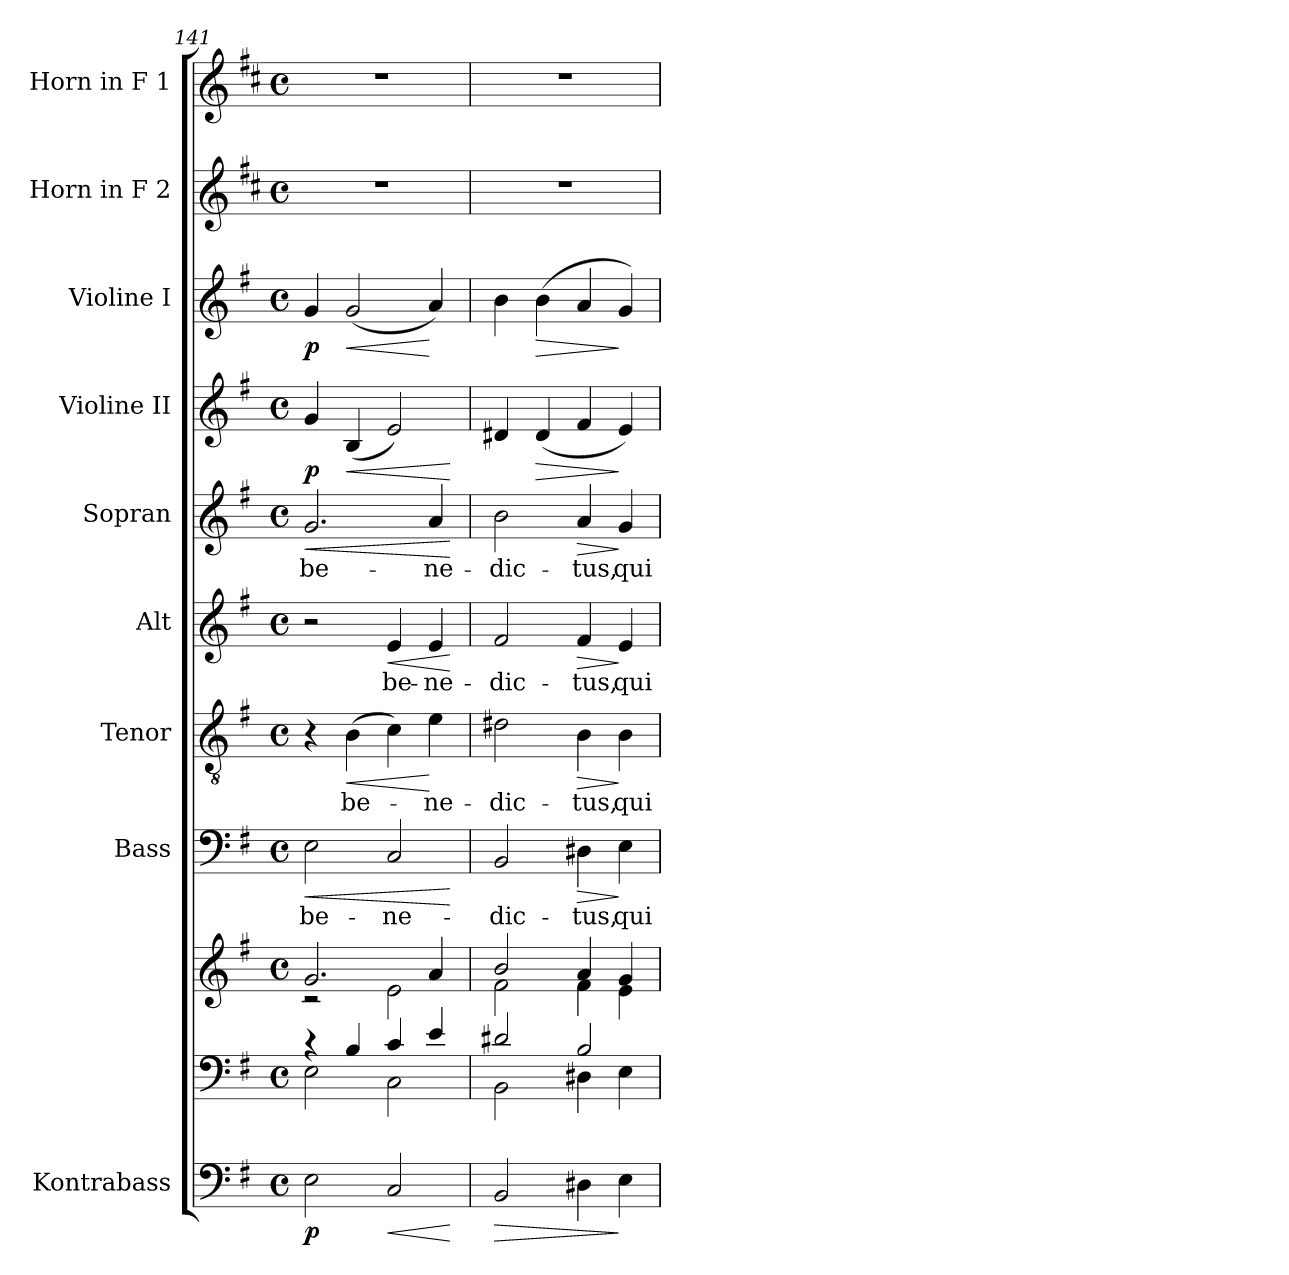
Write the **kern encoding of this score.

**kern	**dynam	**kern	**kern	**kern	**text	**dynam	**kern	**text	**dynam	**kern	**text	**dynam	**kern	**text	**dynam	**kern	**dynam	**kern	**dynam	**kern	**kern
*part10	*part10	*part9	*part9	*part8	*part8	*part8	*part7	*part7	*part7	*part6	*part6	*part6	*part5	*part5	*part5	*part4	*part4	*part3	*part3	*part2	*part1
*staff11	*staff11	*staff10	*staff9	*staff8	*staff8	*staff8	*staff7	*staff7	*staff7	*staff6	*staff6	*staff6	*staff5	*staff5	*staff5	*staff4	*staff4	*staff3	*staff3	*staff2	*staff1
*I"Kontrabass	*	*	*	*I"Bass	*	*	*I"Tenor	*	*	*I"Alt	*	*	*I"Sopran	*	*	*I"Violine II	*	*I"Violine I	*	*I"Horn in F 2	*I"Horn in F 1
*I'Kb.	*	*	*	*I'B.	*	*	*I'T.	*	*	*I'A.	*	*	*I'S.	*	*	*I'Vl. II	*	*I'Vl. I	*	*I'Hrn. 2	*I'Hrn. 1
*clefF4	*	*clefF4	*clefG2	*clefF4	*	*	*clefGv2	*	*	*clefG2	*	*	*clefG2	*	*	*clefG2	*	*clefG2	*	*clefG2	*clefG2
*ITrd7c12	*	*	*	*	*	*	*	*	*	*	*	*	*	*	*	*	*	*	*	*ITrd4c7	*ITrd4c7
*k[f#]	*	*k[f#]	*k[f#]	*k[f#]	*	*	*k[f#]	*	*	*k[f#]	*	*	*k[f#]	*	*	*k[f#]	*	*k[f#]	*	*k[f#]	*k[f#]
*G:	*	*G:	*G:	*G:	*	*	*G:	*	*	*G:	*	*	*G:	*	*	*G:	*	*G:	*	*G:	*G:
*M4/4	*	*M4/4	*M4/4	*M4/4	*	*	*M4/4	*	*	*M4/4	*	*	*M4/4	*	*	*M4/4	*	*M4/4	*	*M4/4	*M4/4
*met(c)	*	*met(c)	*met(c)	*met(c)	*	*	*met(c)	*	*	*met(c)	*	*	*met(c)	*	*	*met(c)	*	*met(c)	*	*met(c)	*met(c)
=141	=141	=141	=141	=141	=141	=141	=141	=141	=141	=141	=141	=141	=141	=141	=141	=141	=141	=141	=141	=141	=141
*	*	*^	*^	*	*	*	*	*	*	*	*	*	*	*	*	*	*	*	*	*	*
!	!LO:DY:b	!	!	!	!	!	!LO:LY:b	!LO:HP:b	!	!	!	!	!	!	!	!LO:LY:b	!LO:HP:b	!	!LO:DY:b	!	!LO:DY:b	!	!
2EE\	p	4rc	2E\	2.g/	2rc	2E\	be-	<	4r	.	.	2r	.	.	2.g/	be-	<	4g/	p	4g/	p	1r	1r
!	!	!	!	!	!	!	!	!	!	!LO:LY:b	!LO:HP:b	!	!	!	!	!	!	!	!LO:HP:b	!	!LO:HP:b	!	!
.	.	4B/	.	.	.	.	.	.	(>4B\	be-	<	.	.	.	.	.	.	(<4B/	<	(<2g/	<	.	.
!	!LO:HP:b	!	!	!	!	!	!LO:LY:b	!	!	!	!	!	!LO:LY:b	!LO:HP:b	!	!	!	!	!	!	!	!	!
2CC/	<	4c/	2C\	.	2e\	2C/	-ne-	.	4c\)	.	.	4e/	be-	<	.	.	.	2e/)	.	.	.	.	.
!	!	!	!	!	!	!	!	!	!	!LO:LY:b	!	!	!LO:LY:b	!	!	!LO:LY:b	!	!	!	!	!	!	!
.	.	4e/	.	4a/	.	.	.	.	4e\	-ne-	[	4e/	-ne-	.	4a/	-ne-	.	.	.	4a/)	[	.	.
*	*	*v	*v	*	*	*	*	*	*	*	*	*	*	*	*	*	*	*	*	*	*	*	*
*	*	*	*v	*v	*	*	*	*	*	*	*	*	*	*	*	*	*	*	*	*	*	*
.	[	.	.	.	.	[	.	.	.	.	.	[	.	.	[	.	[	.	.	.	.
=142	=142	=142	=142	=142	=142	=142	=142	=142	=142	=142	=142	=142	=142	=142	=142	=142	=142	=142	=142	=142	=142
!	!LO:HP:b	!	!	!	!LO:LY:b	!	!	!LO:LY:b	!	!	!LO:LY:b	!	!	!LO:LY:b	!	!	!	!	!	!	!
*	*	*^	*^	*	*	*	*	*	*	*	*	*	*	*	*	*	*	*	*	*	*
2BBB/	>	2d#X/	2BB\	2b/	2f#\	2BB/	-dic-	.	2d#X\	-dic-	.	2f#/	-dic-	.	2b\	-dic-	.	4d#X/	.	4b\	.	1r	1r
!	!	!	!	!	!	!	!	!	!	!	!	!	!	!	!	!	!	!	!LO:HP:b	!	!LO:HP:b	!	!
.	.	.	.	.	.	.	.	.	.	.	.	.	.	.	.	.	.	(<4d#/	>	(>4b\	>	.	.
!	!	!	!	!	!	!	!LO:LY:b	!LO:HP:b	!	!LO:LY:b	!LO:HP:b	!	!LO:LY:b	!LO:HP:b	!	!LO:LY:b	!LO:HP:b	!	!	!	!	!	!
4DD#X\	.	2B/	4D#X\	4a/	4f#\	4D#X\	-tus,	>	4B\	-tus,	>	4f#/	-tus,	>	4a/	-tus,	>	4f#/	.	4a/	.	.	.
!	!	!	!	!	!	!	!LO:LY:b	!	!	!LO:LY:b	!	!	!LO:LY:b	!	!	!LO:LY:b	!	!	!	!	!	!	!
4EE\	]	.	4E\	4g/	4e\	4E\	qui	]	4B\	qui	]	4e/	qui	]	4g/	qui	]	4e/)	]	4g/)	]	.	.
*	*	*v	*v	*	*	*	*	*	*	*	*	*	*	*	*	*	*	*	*	*	*	*	*
*	*	*	*v	*v	*	*	*	*	*	*	*	*	*	*	*	*	*	*	*	*	*	*
=	=	=	=	=	=	=	=	=	=	=	=	=	=	=	=	=	=	=	=	=	=
*-	*-	*-	*-	*-	*-	*-	*-	*-	*-	*-	*-	*-	*-	*-	*-	*-	*-	*-	*-	*-	*-
